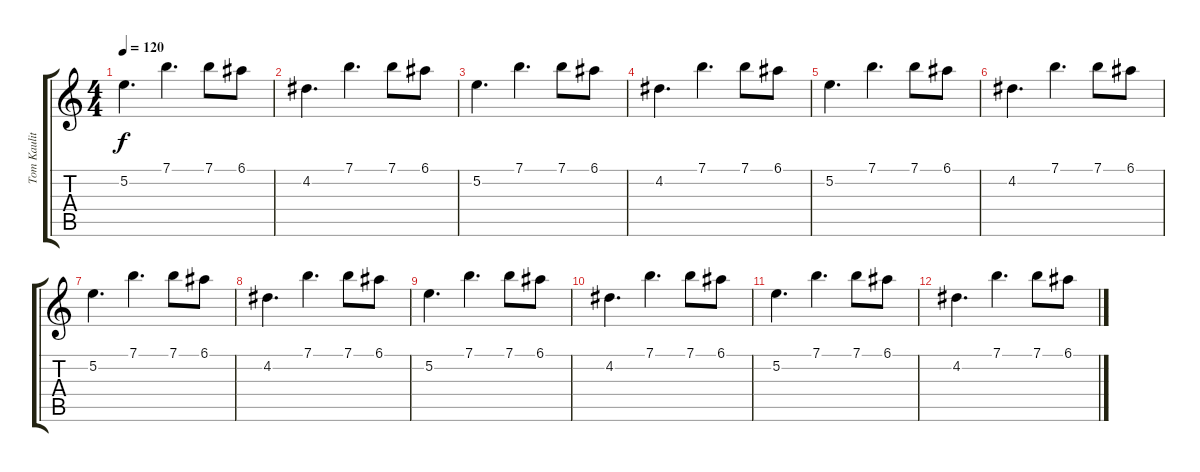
\track ("Tom Kaulitz" "Tom Kaulit") {instrument electricguitarclean}
\staff {score tabs}
\tuning (E4 B3 G3 D3 A2 E2) {hide}
\ts (4 4)
\tempo 120
\clef g2
\ks c
5.2.4{d dy f} 7.1.4{d} 7.1.8 6.1.8 |
4.2.4{d} 7.1.4{d} 7.1.8 6.1.8 |
5.2.4{d} 7.1.4{d} 7.1.8 6.1.8 |
4.2.4{d} 7.1.4{d} 7.1.8 6.1.8 |
5.2.4{d} 7.1.4{d} 7.1.8 6.1.8 |
4.2.4{d} 7.1.4{d} 7.1.8 6.1.8 |
5.2.4{d} 7.1.4{d} 7.1.8 6.1.8 |
4.2.4{d} 7.1.4{d} 7.1.8 6.1.8 |
5.2.4{d} 7.1.4{d} 7.1.8 6.1.8 |
4.2.4{d} 7.1.4{d} 7.1.8 6.1.8 |
5.2.4{d} 7.1.4{d} 7.1.8 6.1.8 |
4.2.4{d} 7.1.4{d} 7.1.8 6.1.8
